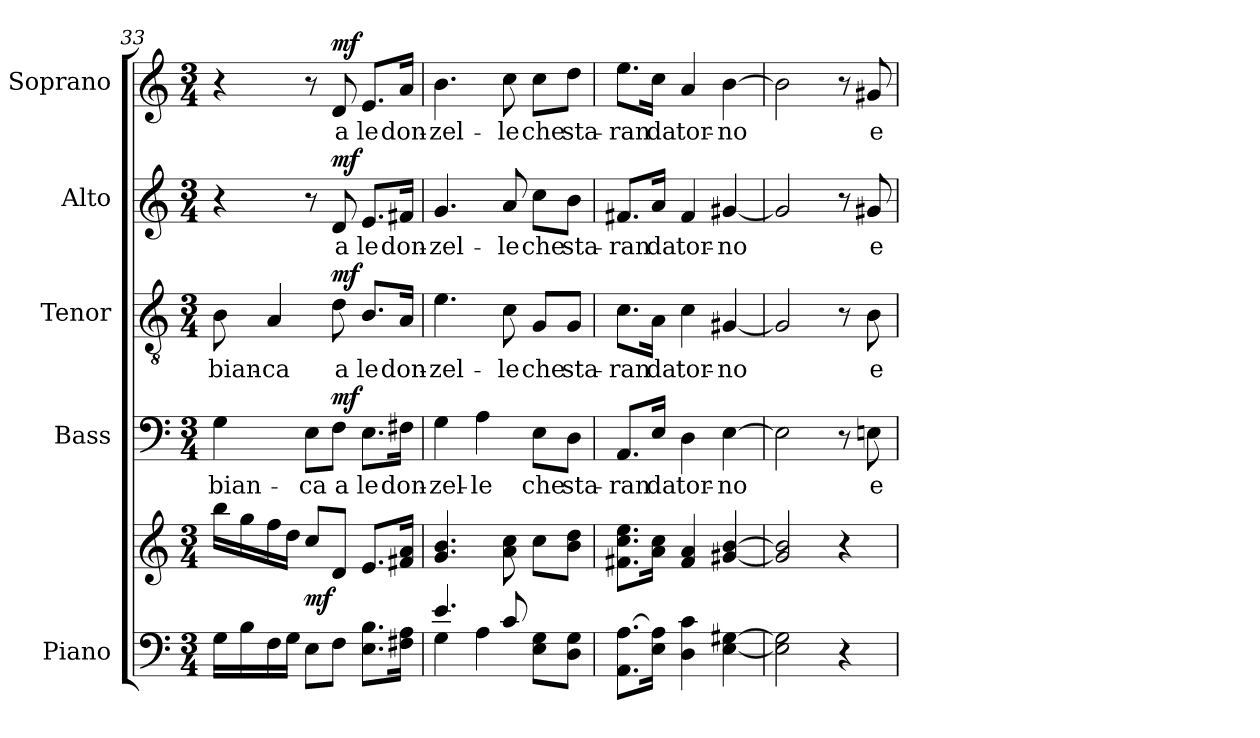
**kern	**kern	**dynam	**kern	**text	**dynam	**kern	**text	**dynam	**kern	**text	**dynam	**kern	**text	**dynam
*part5	*part5	*part5	*part4	*part4	*part4	*part3	*part3	*part3	*part2	*part2	*part2	*part1	*part1	*part1
*staff6	*staff5	*staff5/6	*staff4	*staff4	*staff4	*staff3	*staff3	*staff3	*staff2	*staff2	*staff2	*staff1	*staff1	*staff1
*I"Piano	*	*	*I"Bass	*	*	*I"Tenor	*	*	*I"Alto	*	*	*I"Soprano	*	*
*I'Pno.	*	*	*I'B.	*	*	*I'T.	*	*	*I'A.	*	*	*I'S.	*	*
*clefF4	*clefG2	*	*clefF4	*	*	*clefGv2	*	*	*clefG2	*	*	*clefG2	*	*
*	*	*	*	*	*	*ITrd7c12	*	*	*	*	*	*	*	*
*k[]	*k[]	*	*k[]	*	*	*k[]	*	*	*k[]	*	*	*k[]	*	*
*C:	*C:	*	*C:	*	*	*C:	*	*	*C:	*	*	*C:	*	*
*M3/4	*M3/4	*	*M3/4	*	*	*M3/4	*	*	*M3/4	*	*	*M3/4	*	*
=33	=33	=33	=33	=33	=33	=33	=33	=33	=33	=33	=33	=33	=33	=33
!	!	!	!	!LO:LY:b:color=#000000	!	!	!	!	!	!	!	!	!	!
!	!	!	!	!	!	!	!LO:LY:b:color=#000000	!	!	!	!	!	!	!
16Gi\LL	16bbi\LL	.	4Gi\	bian-	.	8BBi\	bian-	.	4r	.	.	4r	.	.
16Bi\	16ggi\	.	.	.	.	.	.	.	.	.	.	.	.	.
!	!	!	!	!	!	!	!LO:LY:b:color=#000000	!	!	!	!	!	!	!
16Fi\	16ffi\	.	.	.	.	4AAi/	-ca	.	.	.	.	.	.	.
16Gi\JJ	16ddi\JJ	.	.	.	.	.	.	.	.	.	.	.	.	.
!	!	!	!	!LO:LY:b:color=#000000	!	!	!	!	!	!	!	!	!	!
8Ei\L	8cci/L	mf	8Ei\L	-ca	.	.	.	.	8r	.	.	8r	.	.
!	!	!	!	!LO:LY:b:color=#000000	!	!	!	!	!	!	!	!	!	!
!	!	!	!	!	!	!	!LO:LY:b:color=#000000	!	!	!	!	!	!	!
!	!	!	!	!	!	!	!	!	!	!LO:LY:b:color=#000000	!	!	!	!
!	!	!	!	!	!	!	!	!	!	!	!	!	!LO:LY:b:color=#000000	!
8Fi\J	8di/J	.	8Fi\J	a	mf	8Di\	a	mf	8di/	a	mf	8di/	a	mf
!	!	!	!	!LO:LY:b:color=#000000	!	!	!	!	!	!	!	!	!	!
!	!	!	!	!	!	!	!LO:LY:b:color=#000000	!	!	!	!	!	!	!
!	!	!	!	!	!	!	!	!	!	!LO:LY:b:color=#000000	!	!	!	!
!	!	!	!	!	!	!	!	!	!	!	!	!	!LO:LY:b:color=#000000	!
8.Ei\ 8.BiL	8.ei/L	.	8.Ei\L	le	.	8.BBi/L	le	.	8.ei/L	le	.	8.ei/L	le	.
!	!	!	!	!LO:LY:b:color=#000000	!	!	!	!	!	!	!	!	!	!
!	!	!	!	!	!	!	!LO:LY:b:color=#000000	!	!	!	!	!	!	!
!	!	!	!	!	!	!	!	!	!	!LO:LY:b:color=#000000	!	!	!	!
!	!	!	!	!	!	!	!	!	!	!	!	!	!LO:LY:b:color=#000000	!
16F#Xi\ 16AiJk	16f#Xi/ 16aiJk	.	16F#Xi\Jk	don-	.	16AAi/Jk	don-	.	16f#Xi/Jk	don-	.	16ai/Jk	don-	.
!!LO:LB:g=z
=34	=34	=34	=34	=34	=34	=34	=34	=34	=34	=34	=34	=34	=34	=34
*^	*	*	*	*	*	*	*	*	*	*	*	*	*	*
!	!	!	!	!	!LO:LY:b:color=#000000	!	!	!	!	!	!	!	!	!	!
!	!	!	!	!	!	!	!	!LO:LY:b:color=#000000	!	!	!	!	!	!	!
!	!	!	!	!	!	!	!	!	!	!	!LO:LY:b:color=#000000	!	!	!	!
!	!	!	!	!	!	!	!	!	!	!	!	!	!	!LO:LY:b:color=#000000	!
4.ei/	4Gi\	4.gi/ 4.bi	.	4Gi\	-zel-	.	4.Ei\	-zel-	.	4.gi/	-zel-	.	4.bi\	-zel-	.
!	!	!	!	!	!LO:LY:b:color=#000000	!	!	!	!	!	!	!	!	!	!
.	4Ai\	.	.	4Ai\	-le	.	.	.	.	.	.	.	.	.	.
!	!	!	!	!	!	!	!	!LO:LY:b:color=#000000	!	!	!	!	!	!	!
!	!	!	!	!	!	!	!	!	!	!	!LO:LY:b:color=#000000	!	!	!	!
!	!	!	!	!	!	!	!	!	!	!	!	!	!	!LO:LY:b:color=#000000	!
8ci/	.	8ai\ 8cci	.	.	.	.	8Ci\	-le	.	8ai/	-le	.	8cci\	-le	.
!	!	!	!	!	!LO:LY:b:color=#000000	!	!	!	!	!	!	!	!	!	!
!	!	!	!	!	!	!	!	!LO:LY:b:color=#000000	!	!	!	!	!	!	!
!	!	!	!	!	!	!	!	!	!	!	!LO:LY:b:color=#000000	!	!	!	!
!	!	!	!	!	!	!	!	!	!	!	!	!	!	!LO:LY:b:color=#000000	!
8Ei\ 8GiL	4ryy	8cci\L	.	8Ei\L	che	.	8GGi/L	che	.	8cci\L	che	.	8cci\L	che	.
!	!	!	!	!	!LO:LY:b:color=#000000	!	!	!	!	!	!	!	!	!	!
!	!	!	!	!	!	!	!	!LO:LY:b:color=#000000	!	!	!	!	!	!	!
!	!	!	!	!	!	!	!	!	!	!	!LO:LY:b:color=#000000	!	!	!	!
!	!	!	!	!	!	!	!	!	!	!	!	!	!	!LO:LY:b:color=#000000	!
8Di\ 8GiJ	.	8bi\ 8ddiJ	.	8Di\J	sta-	.	8GGi/J	sta-	.	8bi\J	sta-	.	8ddi\J	sta-	.
*v	*v	*	*	*	*	*	*	*	*	*	*	*	*	*	*
=35	=35	=35	=35	=35	=35	=35	=35	=35	=35	=35	=35	=35	=35	=35
!	!	!	!	!LO:LY:b:color=#000000	!	!	!	!	!	!	!	!	!	!
!	!	!	!	!	!	!	!LO:LY:b:color=#000000	!	!	!	!	!	!	!
!	!	!	!	!	!	!	!	!	!	!LO:LY:b:color=#000000	!	!	!	!
!	!	!	!	!	!	!	!	!	!	!	!	!	!LO:LY:b:color=#000000	!
8.AAi\ [>8.AiL	8.f#Xi\ 8.cci 8.eeiL	.	8.AAi/L	-ran	.	8.Ci\L	-ran	.	8.f#Xi/L	-ran	.	8.eei\L	-ran	.
!	!	!	!	!LO:LY:b:color=#000000	!	!	!	!	!	!	!	!	!	!
!	!	!	!	!	!	!	!LO:LY:b:color=#000000	!	!	!	!	!	!	!
!	!	!	!	!	!	!	!	!	!	!LO:LY:b:color=#000000	!	!	!	!
!	!	!	!	!	!	!	!	!	!	!	!	!	!LO:LY:b:color=#000000	!
16Ei\ 16Ai]Jk	16ai\ 16cciJk	.	16Ei/Jk	da	.	16AAi\Jk	da	.	16ai/Jk	da	.	16cci\Jk	da	.
!	!	!	!	!LO:LY:b:color=#000000	!	!	!	!	!	!	!	!	!	!
!	!	!	!	!	!	!	!LO:LY:b:color=#000000	!	!	!	!	!	!	!
!	!	!	!	!	!	!	!	!	!	!LO:LY:b:color=#000000	!	!	!	!
!	!	!	!	!	!	!	!	!	!	!	!	!	!LO:LY:b:color=#000000	!
4Di\ 4ci	4f#i/ 4ai	.	4Di\	tor-	.	4Ci\	tor-	.	4f#i/	tor-	.	4ai/	tor-	.
!	!	!	!	!LO:LY:b:color=#000000	!	!	!	!	!	!	!	!	!	!
!	!	!	!	!	!	!	!LO:LY:b:color=#000000	!	!	!	!	!	!	!
!	!	!	!	!	!	!	!	!	!	!LO:LY:b:color=#000000	!	!	!	!
!	!	!	!	!	!	!	!	!	!	!	!	!	!LO:LY:b:color=#000000	!
[<4Ei\ [>4G#Xi	[<4g#Xi/ [>4bi	.	[>4Ei\	-no	.	[<4GG#Xi/	-no	.	[<4g#Xi/	-no	.	[>4bi\	-no	.
=36	=36	=36	=36	=36	=36	=36	=36	=36	=36	=36	=36	=36	=36	=36
2Ei\] 2G#i]	2g#i/] 2bi]	.	2Ei\]	.	.	2GG#i/]	.	.	2g#i/]	.	.	2bi\]	.	.
4r	4r	.	8r	.	.	8r	.	.	8r	.	.	8r	.	.
!	!	!	!	!LO:LY:b:color=#000000	!	!	!	!	!	!	!	!	!	!
!	!	!	!	!	!	!	!LO:LY:b:color=#000000	!	!	!	!	!	!	!
!	!	!	!	!	!	!	!	!	!	!LO:LY:b:color=#000000	!	!	!	!
*	*	*	*	*	*	*	*	*	*	*	*	*MM60	*	*
!	!	!	!	!	!	!	!	!	!	!	!	!	!LO:LY:b:color=#000000	!
.	.	.	8Eni\	e	.	8BBi\	e	.	8g#Xi/	e	.	8g#Xi/	e	.
=	=	=	=	=	=	=	=	=	=	=	=	=	=	=
*-	*-	*-	*-	*-	*-	*-	*-	*-	*-	*-	*-	*-	*-	*-
